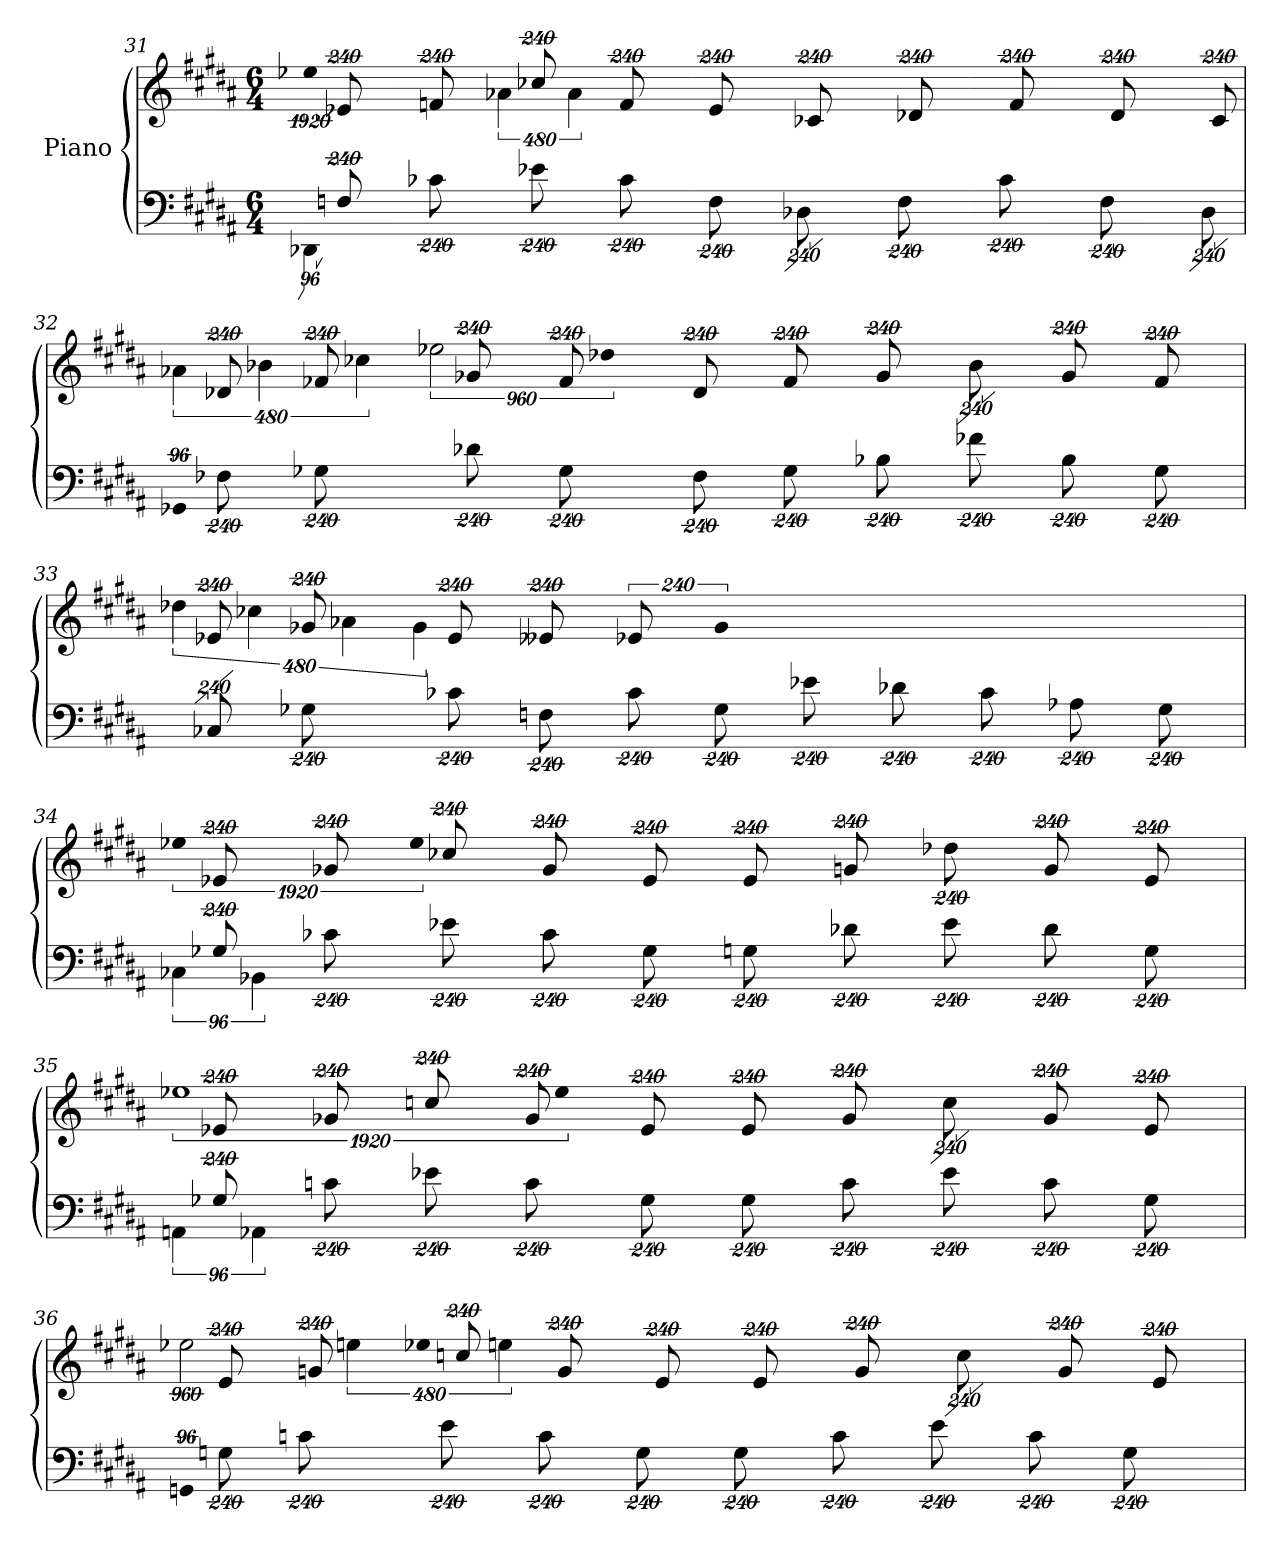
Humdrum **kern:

**kern	**kern
*part2	*part1
*staff2	*staff1
*I"Piano	*I"Piano
*clefF4	*clefG2
*k[f#c#g#d#a#]	*k[f#c#g#d#a#]
*B:	*B:
*M6/4	*M6/4
=31	=31
*^	*^
!	!	!	!LO:N:vis=1
8ryy	384%91DD-	8ryy	1920%1439ee-
1920%239F	.	1920%239e-	.
.	160%201ryy	.	.
1920ryy	.	1920ryy	.
1920%239c-	.	1920%239f	.
1920ryy	.	1920ryy	.
1920%239e-	.	1920%239cc-	.
1920ryy	.	1920ryy	.
1920%239c-	.	1920%239f	.
1920ryy	.	1920ryy	.
1920%227F	.	1920%239e-	.
1920%253ryy	.	.	.
.	.	1920%241ryy	1920%479a-
1920%239D-	.	1920%239c-	.
.	.	.	1920%479a-
1920ryy	.	1920ryy	.
1920%239F	.	1920%239d-	.
1920ryy	.	1920ryy	.
1920%239c-	.	1920%239f	.
.	.	.	192%47ryy
1920ryy	.	1920ryy	.
1920%239F	.	1920%239d-	.
1920ryy	.	1920ryy	.
1920%227D-	.	1920%227c-	.
=32	=32	=32	=32
8ryy	384%91GG-	8ryy	1920%479a-
1920%239F-	.	1920%239d-	.
.	240ryy	.	.
.	160%201ryy	.	.
1920ryy	.	1920ryy	1920%479b-
1920%239G-	.	1920%239f-	.
1920ryy	.	1920ryy	.
1920%239d-	.	1920%239g-	.
.	.	.	1920%479cc-
1920ryy	.	1920ryy	.
1920%239G-	.	1920%239f-	.
1920ryy	.	1920ryy	.
1920%227F-	.	1920%227d-	.
1920%253ryy	.	1920%253ryy	.
.	.	.	1920%959ee-
1920%239G-	.	1920%239f-	.
1920ryy	.	1920ryy	.
1920%239B-	.	1920%239g-	.
1920ryy	.	1920ryy	.
1920%239f-	.	1920%239b-	.
.	.	.	1920%479dd-
1920ryy	.	1920ryy	.
1920%239B-	.	1920%239g-	.
1920ryy	.	1920ryy	.
1920%227G-	.	1920%227f-	.
240ryy	.	240ryy	.
*v	*v	*	*
=33	=33	=33
8ryy	8ryy	1920%479dd-
1920%239C-	1920%239e-	.
1920ryy	1920ryy	1920%479cc-
1920%239G-	1920%239g-	.
1920ryy	1920ryy	.
1920%239c-	1920%239e-	.
.	.	1920%479a-
1920ryy	1920%241ryy	.
1920%239F	.	.
1920ryy	.	.
1920%227c-	1920%239e--	.
1920%13ryy	.	.
.	.	1920%479g-
.	1920ryy	.
1920%239G-	1920%227e-	.
.	1920%973ryy	.
1920ryy	.	.
1920%239e-	.	.
.	.	640%321ryy
1920ryy	.	.
1920%239d-	.	.
1920ryy	.	.
1920%239c-	.	.
1920ryy	.	.
1920%239A-	.	.
1920ryy	.	.
1920%227G-	1920%239g-	.
160ryy	.	.
=34	=34	=34
*^	*	*
!	!	!	!LO:N:vis=1
8ryy	384%91C-	8ryy	1920%1439ee-
1920%227G-	.	1920%227e-	.
.	384%91BB-	.	.
1920%13ryy	.	1920%13ryy	.
1920%227c-	.	1920%227g-	.
1920%13ryy	.	1920%13ryy	.
1920%227e-	.	1920%227cc-	.
.	1920%11ryy	.	.
.	1920%1957ryy	.	.
1920%13ryy	.	1920%13ryy	.
1920%227c-	.	1920%227g-	.
1920%13ryy	.	1920%13ryy	.
1920%227G-	.	1920%227e-	.
1920%253ryy	.	1920%253ryy	.
!	!	!	!LO:N:vis=1
.	.	.	1920%1439ee-
1920%227G	.	1920%227e-	.
1920%13ryy	.	1920%13ryy	.
1920%227d-	.	1920%227g	.
1920%13ryy	.	1920%13ryy	.
1920%227e-	.	1920%227dd-	.
1920%13ryy	.	1920%13ryy	.
1920%227d-	.	1920%227g	.
1920%13ryy	.	1920%13ryy	.
1920%227G	.	1920%227e-	.
1920%11ryy	.	1920%11ryy	.
=35	=35	=35	=35
8ryy	384%91AA	8ryy	1920%2399ee-
1920%227G-	.	1920%227e-	.
.	384%91AA-	.	.
1920%13ryy	.	1920%13ryy	.
1920%227c	.	1920%227g-	.
1920%13ryy	.	1920%13ryy	.
1920%227e-	.	1920%227cc	.
.	1920%11ryy	.	.
.	1920%1957ryy	.	.
1920%13ryy	.	1920%13ryy	.
1920%227c	.	1920%227g-	.
1920%13ryy	.	1920%13ryy	.
1920%227G-	.	1920%227e-	.
1920%253ryy	.	1920%253ryy	.
1920%227G-	.	1920%227e-	.
1920%13ryy	.	1920%13ryy	.
1920%227c	.	1920%227g-	.
1920%13ryy	.	1920%13ryy	.
1920%227e-	.	1920%227cc	.
1920%13ryy	.	1920%13ryy	.
.	.	.	1920%479ee-
1920%227c	.	1920%227g-	.
1920%13ryy	.	1920%13ryy	.
1920%227G-	.	1920%227e-	.
1920%11ryy	.	1920%11ryy	.
=36	=36	=36	=36
8ryy	384%91GG	8ryy	1920%959ee-
1920%227G	.	1920%239e	.
.	320.ryy	.	.
.	160%201ryy	.	.
1920%13ryy	.	.	.
.	.	1920ryy	.
1920%227c	.	1920%239g	.
1920%13ryy	.	.	.
.	.	1920ryy	.
1920%227e	.	1920%239cc	.
1920%13ryy	.	.	.
.	.	1920ryy	1920%479ee
1920%227c	.	1920%227g	.
1920%13ryy	.	1920%13ryy	.
1920%227G	.	1920%227e	.
1920%253ryy	.	1920%253ryy	.
.	.	.	1920%959ee-
1920%227G	.	1920%239e	.
1920%13ryy	.	.	.
.	.	1920ryy	.
1920%227c	.	1920%239g	.
1920%13ryy	.	.	.
.	.	1920ryy	.
1920%227e	.	1920%239cc	.
1920%13ryy	.	.	.
.	.	.	1920%479ee
.	.	1920ryy	.
1920%227c	.	1920%227g	.
1920%13ryy	.	1920%13ryy	.
1920%227G	.	1920%227e	.
320.ryy	.	320.ryy	.
*v	*v	*	*
*	*v	*v
=	=
*-	*-
